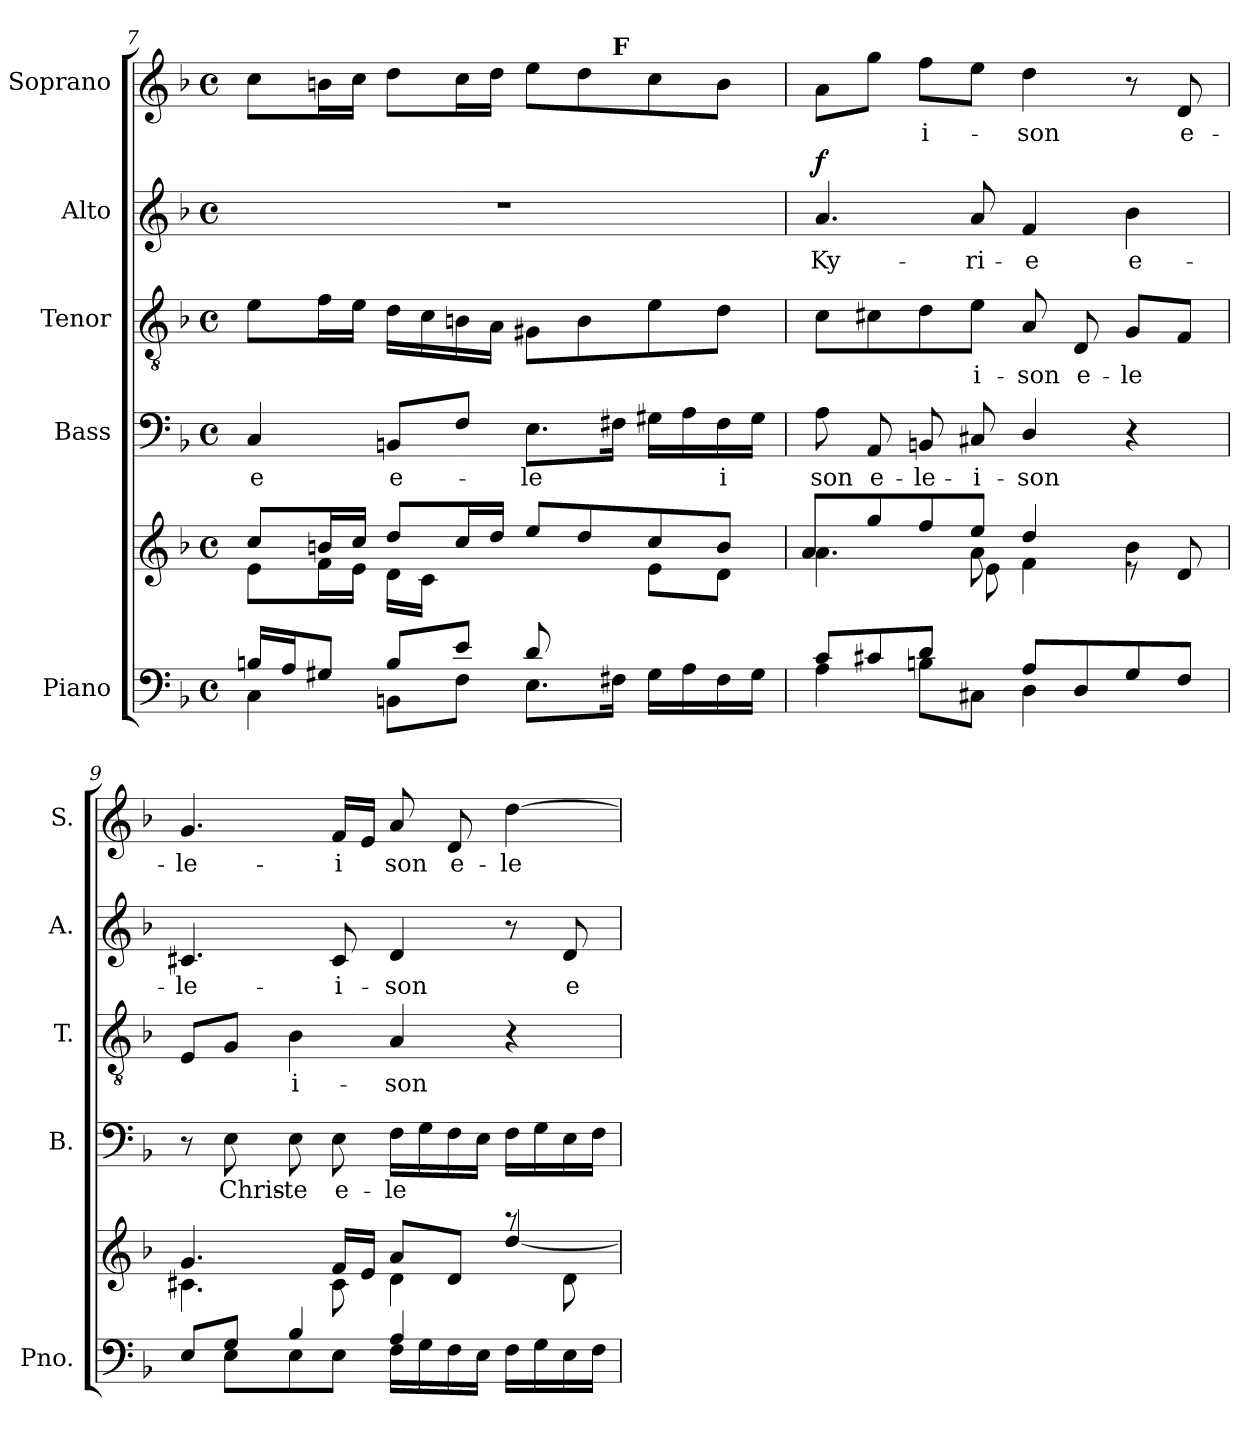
**kern	**kern	**kern	**text	**kern	**text	**kern	**text	**dynam	**kern	**text
*part5	*part5	*part4	*part4	*part3	*part3	*part2	*part2	*part2	*part1	*part1
*staff6	*staff5	*staff4	*staff4	*staff3	*staff3	*staff2	*staff2	*staff2	*staff1	*staff1
*I"Piano	*	*I"Bass	*	*I"Tenor	*	*I"Alto	*	*	*I"Soprano	*
*I'Pno.	*	*I'B.	*	*I'T.	*	*I'A.	*	*	*I'S.	*
!!LO:PB:g=z
*clefF4	*clefG2	*clefF4	*	*clefGv2	*	*clefG2	*	*	*clefG2	*
*k[b-]	*k[b-]	*k[b-]	*	*k[b-]	*	*k[b-]	*	*	*k[b-]	*
*F:	*F:	*F:	*	*F:	*	*F:	*	*	*F:	*
*M4/4	*M4/4	*M4/4	*	*M4/4	*	*M4/4	*	*	*M4/4	*
*met(c)	*met(c)	*met(c)	*	*met(c)	*	*met(c)	*	*	*met(c)	*
=7	=7	=7	=7	=7	=7	=7	=7	=7	=7	=7
*^	*^	*	*	*	*	*	*	*	*	*
*	*	*	*^	*	*	*	*	*	*	*	*	*
!	!	!	!	!	!	!LO:LY:b	!	!	!	!	!	!	!
*	*	*	*	*	*	*	*	*	*	*	*	*^	*
4C\	16Bn/LL	1ryy	8cc/L	8e\L	4C/	e	8e\L	.	1r	.	.	8cc\L	2ryy	.
.	16A/J	.	.	.	.	.	.	.	.	.	.	.	.	.
.	8G#X/J	.	16bn/L	16f\L	.	.	16f\L	.	.	.	.	16bn\L	.	.
.	.	.	16cc/JJ	16e\JJ	.	.	16e\JJ	.	.	.	.	16cc\JJ	.	.
!	!	!	!	!	!	!LO:LY:b	!	!	!	!	!	!	!	!
8BBn\L	8B/L	.	8dd/L	16d\LL	8BBn/L	e-	16d\LL	.	.	.	.	8dd\L	.	.
.	.	.	.	16c\JJ	.	.	16c\	.	.	.	.	.	.	.
8F\J	8e/J	.	16cc/L	4.ryy	8F/J	.	16Bn\	.	.	.	.	16cc\L	.	.
.	.	.	16dd/JJ	.	.	.	16A\JJ	.	.	.	.	16dd\JJ	.	.
!	!	!	!	!	!	!LO:LY:b	!	!	!	!	!	!	!	!
8.E\L	8d/	.	8ee/L	.	8.E\L	-le	8G#X\L	.	.	.	.	8ee\L	8.ryy	.
.	4.ryy	.	8dd/	.	.	.	8B\	.	.	.	.	8dd\	.	.
!	!	!	!	!	!	!	!	!	!	!	!	!	!LO:TX:a:B:t=F	!
16F#X\Jk	.	.	.	.	16F#X\Jk	.	.	.	.	.	.	.	4ryy	.
16G#\LL	.	.	8cc/	8e\L	16G#X\LL	.	8e\	.	.	.	.	8cc\	.	.
16A\	.	.	.	.	16A\	.	.	.	.	.	.	.	.	.
!	!	!	!	!	!	!LO:LY:b	!	!	!	!	!	!	!	!
16F#\	.	.	8b/J	8d\J	16F#\	i	8d\J	.	.	.	.	8b\J	.	.
16G#\JJ	.	.	.	.	16G#\JJ	.	.	.	.	.	.	.	16ryy	.
=8	=8	=8	=8	=8	=8	=8	=8	=8	=8	=8	=8	=8	=8	=8
!	!	!	!	!	!	!LO:LY:b	!	!	!	!LO:LY:b	!LO:DY:a	!	!	!
*	*	*	*	*	*	*	*	*	*	*	*	*v	*v	*
4A\	8c/L	4.a\	8a/L	4.ryy	8A\	son	8c\L	.	4.a/	Ky-	f	8a\L	.
!	!	!	!	!	!	!LO:LY:b	!	!	!	!	!	!	!
.	8c#X/	.	8gg/	.	8AA/	e-	8c#X\	.	.	.	.	8gg\J	.
!	!	!	!	!	!	!LO:LY:b	!	!	!	!	!	!	!LO:LY:b
8Bn\L	8d/J	.	8ff/	.	8BBn/	-le-	8d\	.	.	.	.	8ff\L	i-
!	!	!	!	!	!	!LO:LY:b	!	!LO:LY:b	!	!LO:LY:b	!	!	!
8C#X\J	8ryy	8a\	8ee/J	8e\	8C#X/	-i-	8e\J	i-	8a/	-ri-	.	8ee\J	.
!	!	!	!	!	!	!LO:LY:b	!	!LO:LY:b	!	!LO:LY:b	!	!	!LO:LY:b
4D\	8A/L	4f\	4dd/	2ryy	4D/	son	8A/	-son	4f/	-e	.	4dd\	-son
!	!	!	!	!	!	!	!	!LO:LY:b	!	!	!	!	!
.	8D/	.	.	.	.	.	8D/	e-	.	.	.	.	.
!	!	!	!	!	!	!	!	!LO:LY:b	!	!LO:LY:b	!	!	!
4ryy	8G/	4b-\	8r	.	4r	.	8G/L	-le	4b-\	e-	.	8r	.
!	!	!	!	!	!	!	!	!	!	!	!	!	!LO:LY:b
.	8F/J	.	8d/	.	.	.	8F/J	.	.	.	.	8d/	e-
*	*	*	*v	*v	*	*	*	*	*	*	*	*	*
=9	=9	=9	=9	=9	=9	=9	=9	=9	=9	=9	=9	=9
!	!	!	!	!	!	!	!	!	!LO:LY:b	!	!	!LO:LY:b
8E/L	8ryy	4.c#X\	4.g/	8r	.	8E/L	.	4.c#X/	-le-	.	4.g/	-le-
!	!	!	!	!	!LO:LY:b	!	!	!	!	!	!	!
8G/J	8E\L	.	.	8E\	-Chris-	8G/J	.	.	.	.	.	.
!	!	!	!	!	!LO:LY:b	!	!LO:LY:b	!	!	!	!	!
4B-/	8E\	.	.	8E\	-te	4B-\	i-	.	.	.	.	.
!	!	!	!	!	!LO:LY:b	!	!	!	!LO:LY:b	!	!	!LO:LY:b
.	8E\J	8c#\	16f/LL	8E\	e-	.	.	8c#/	-i-	.	16f/LL	-i
.	.	.	16e/JJ	.	.	.	.	.	.	.	16e/JJ	.
!	!	!	!	!	!LO:LY:b	!	!LO:LY:b	!	!LO:LY:b	!	!	!LO:LY:b
4A/	16F\LL	4d\	8a/L	16F\LL	-le	4A/	-son	4d/	-son	.	8a/	son
.	16G\	.	.	16G\	.	.	.	.	.	.	.	.
!	!	!	!	!	!	!	!	!	!	!	!	!LO:LY:b
.	16F\	.	8d/J	16F\	.	.	.	.	.	.	8d/	e-
.	16E\JJ	.	.	16E\JJ	.	.	.	.	.	.	.	.
!	!	!	!	!	!	!	!	!	!	!	!	!LO:LY:b
4ryy	16F\LL	8r	[4dd/	16F\LL	.	4r	.	8r	.	.	[4dd\	-le-
.	16G\	.	.	16G\	.	.	.	.	.	.	.	.
!	!	!	!	!	!	!	!	!	!LO:LY:b	!	!	!
.	16E\	8d\	.	16E\	.	.	.	8d/	e-	.	.	.
.	16F\JJ	.	.	16F\JJ	.	.	.	.	.	.	.	.
*v	*v	*	*	*	*	*	*	*	*	*	*	*
*	*v	*v	*	*	*	*	*	*	*	*	*
=	=	=	=	=	=	=	=	=	=	=
*-	*-	*-	*-	*-	*-	*-	*-	*-	*-	*-
